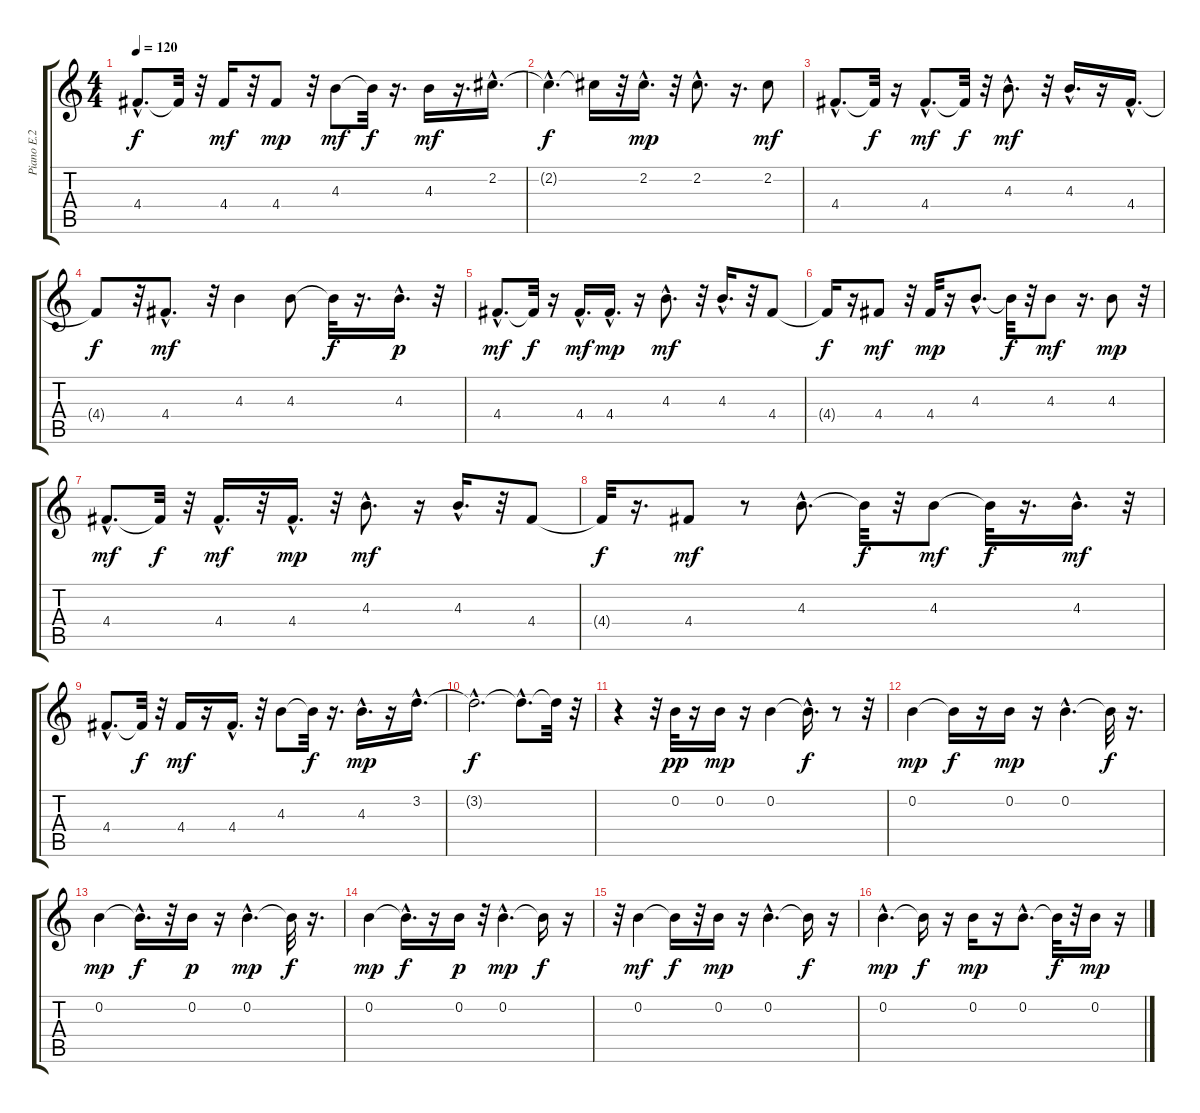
\track ("Piano E.2 izq" "Piano E.2 ") {instrument acousticguitarnylon}
\staff {score tabs}
\tuning (E4 B3 G3 D3 A2 E2) {hide}
\ts (4 4)
\tempo 120
\clef g2
\ks c
4.4{hac t}.8{d dy f} 4.4{t}.32 r.32 4.4.16{dy mf} r.32 4.4.8{dy mp} r.32 4.3.8{dy mf} 4.3{t}.32{dy f} r.16{d} 4.3.16{dy mf} r.16{d} 2.2{hac}.16{d} |
2.2{hac t}.4{d dy f} 2.2{t}.16 r.32 2.2{hac}.16{d dy mp} r.32 2.2{hac}.8{d} r.16{d} 2.2.8{dy mf} |
4.4{hac}.8{d} 4.4{t}.32{dy f} r.16 4.4{hac}.8{d dy mf} 4.4{t}.32{dy f} r.32 4.3{hac}.8{d dy mf} r.32 4.3{hac}.16{d} r.16 4.4{hac}.16{d} |
4.4{t}.8{dy f} r.32 4.4{hac}.8{d dy mf} r.32 4.3.4 4.3.8 4.3{t}.32{dy f} r.16{d} 4.3{hac}.16{d dy p} r.32 |
4.4{hac}.8{d dy mf} 4.4{t}.32{dy f} r.16 4.4{hac}.16{d dy mf} 4.4{hac}.16{d dy mp} r.16 4.3{hac}.8{d dy mf} r.32 4.3{hac}.16{d} r.32 4.4.8 |
4.4{t}.16{dy f} r.16 4.4.8{dy mf} r.32 4.4.32{dy mp} r.16 4.3{hac}.8{d} 4.3{t}.32{dy f} r.32 4.3.8{dy mf} r.16{d} 4.3.8{dy mp} r.32 |
4.4{hac}.8{d dy mf} 4.4{t}.32{dy f} r.32 4.4{hac}.16{d dy mf} r.32 4.4{hac}.16{d dy mp} r.32 4.3{hac}.8{d dy mf} r.16 4.3{hac}.16{d} r.32 4.4.8 |
4.4{t}.32{dy f} r.16{d} 4.4.8{dy mf} r.8 4.3{hac}.8{d} 4.3{t}.32{dy f} r.32 4.3.8{dy mf} 4.3{t}.32{dy f} r.16{d} 4.3{hac}.16{d dy mf} r.32 |
4.4{hac}.8{d} 4.4{t}.32{dy f} r.32 4.4.16{dy mf} r.16 4.4{hac}.16{d} r.32 4.3.8 4.3{t}.32{dy f} r.16{d} 4.3{hac}.16{d dy mp} r.16 3.2{hac}.16{d} |
3.2{hac t}.2{d dy f} 3.2{hac t}.8{d} 3.2{t}.32 r.32 |
r.4 r.32 0.2.32{dy pp} r.16 0.2.16{dy mp} r.16 0.2.4 0.2{hac t}.16{d dy f} r.8 r.32 |
0.2.4{dy mp} 0.2{t}.16{dy f} r.16 0.2.16{dy mp} r.16 0.2{hac}.4{d} 0.2{t}.32{dy f} r.16{d} |
0.2.4{dy mp} 0.2{hac t}.16{d dy f} r.32 0.2.16{dy p} r.16 0.2{hac}.4{d dy mp} 0.2{t}.32{dy f} r.16{d} |
0.2.4{dy mp} 0.2{hac t}.16{d dy f} r.16 0.2.16{dy p} r.32 0.2{hac}.4{d dy mp} 0.2{t}.16{dy f} r.16 |
r.32 0.2.4{dy mf} 0.2{t}.16{dy f} r.32 0.2.16{dy mp} r.16 0.2{hac}.4{d} 0.2{t}.16{dy f} r.16 |
0.2{hac}.4{d dy mp} 0.2{t}.16{dy f} r.16 0.2.16{dy mp} r.16 0.2{hac}.8{d} 0.2{t}.32{dy f} r.32 0.2.16{dy mp} r.16
